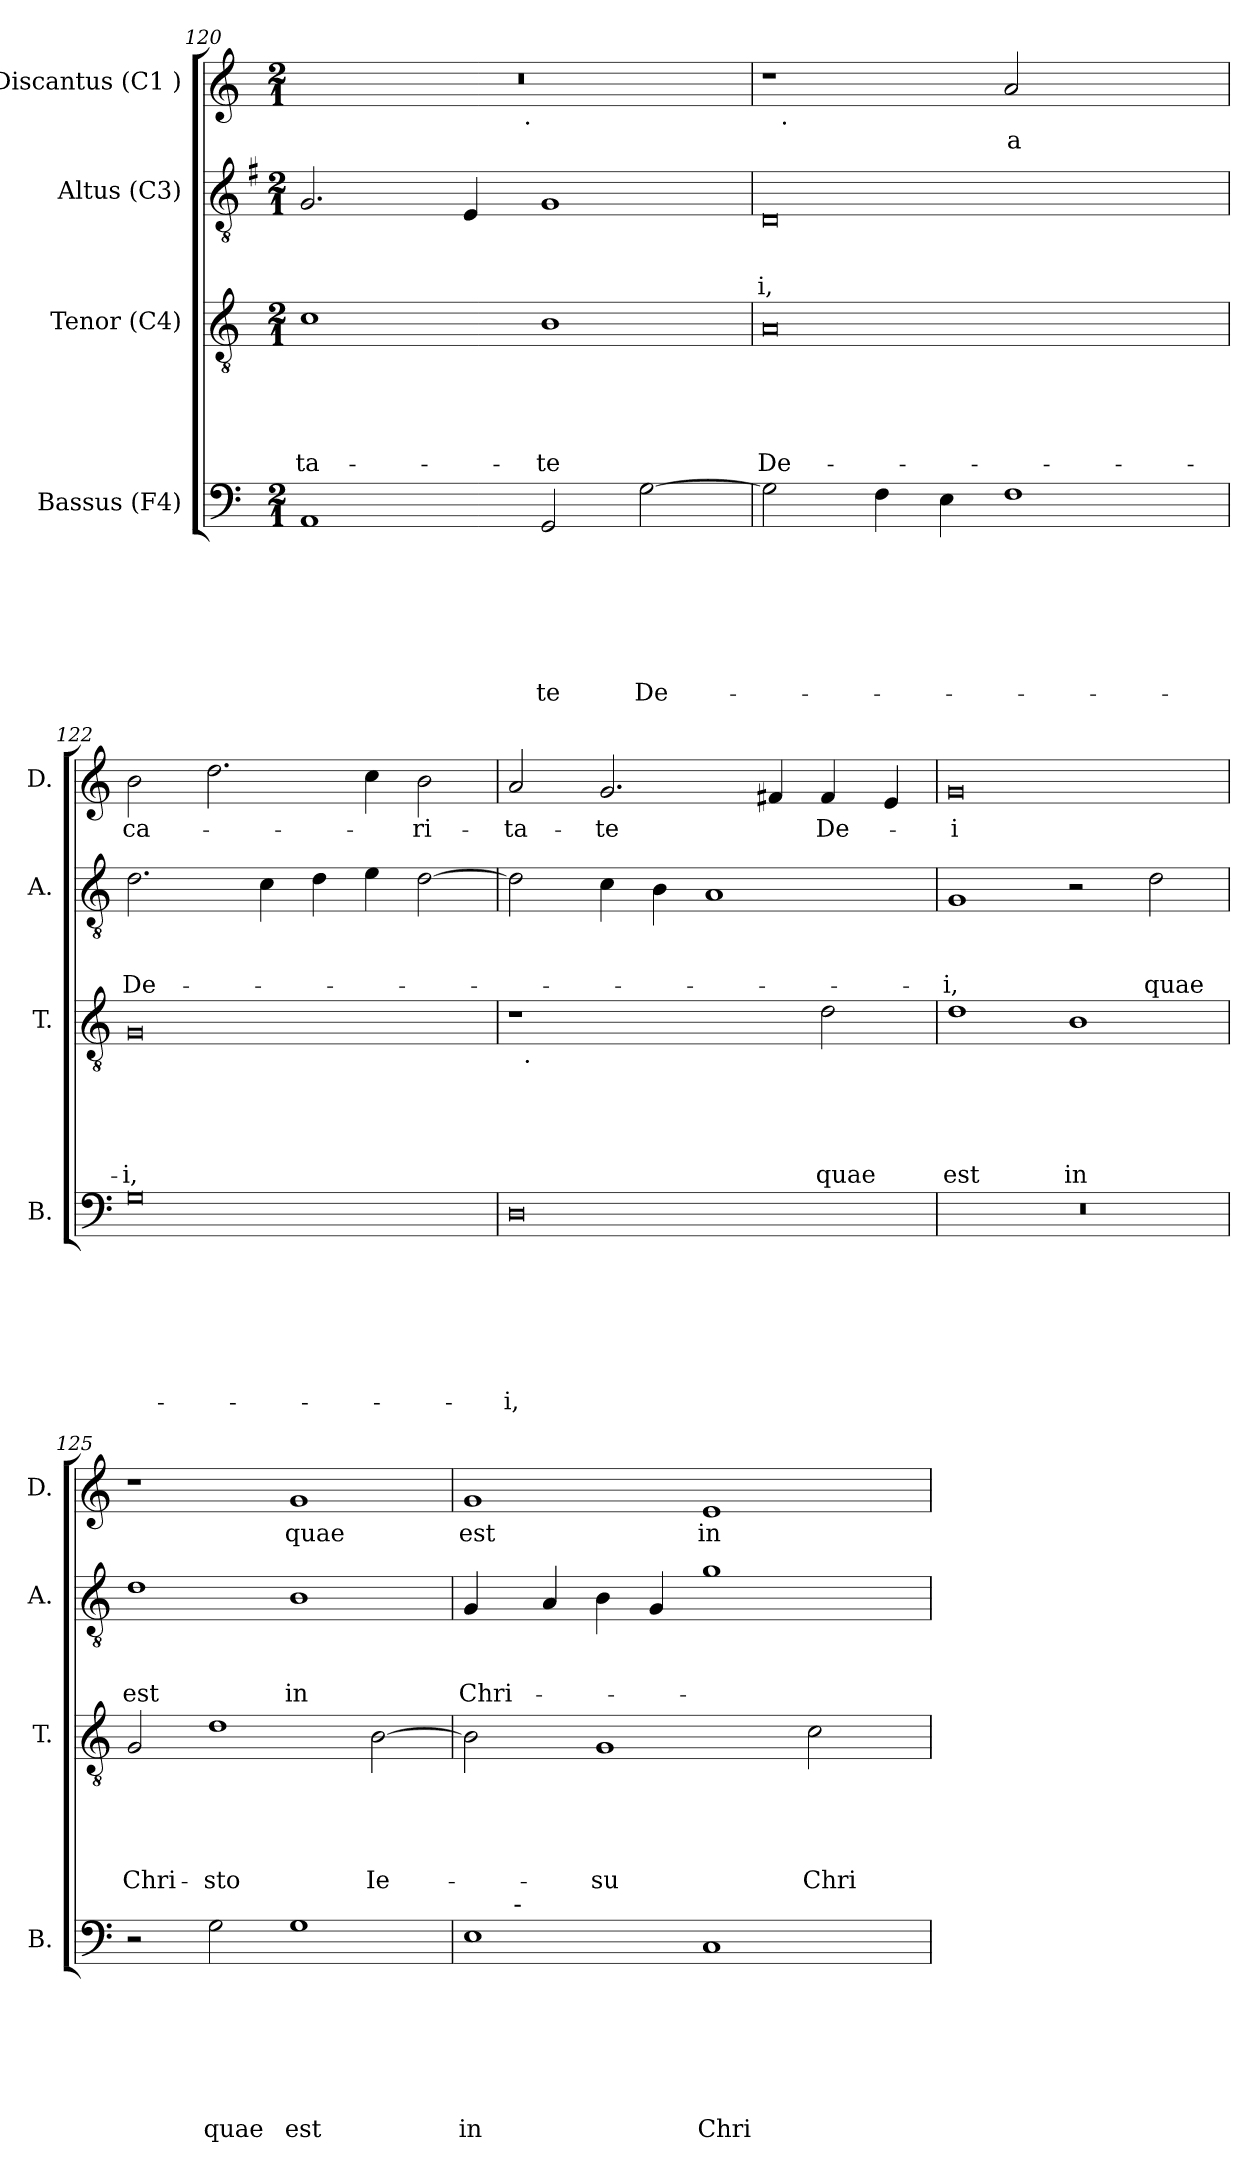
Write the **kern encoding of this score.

**kern	**text	**text	**text	**text	**text	**text	**text	**kern	**text	**text	**text	**text	**text	**kern	**text	**text	**text	**kern	**text
*part4	*part4	*part4	*part4	*part4	*part4	*part4	*part4	*part3	*part3	*part3	*part3	*part3	*part3	*part2	*part2	*part2	*part2	*part1	*part1
*staff4	*staff4	*staff4	*staff4	*staff4	*staff4	*staff4	*staff4	*staff3	*staff3	*staff3	*staff3	*staff3	*staff3	*staff2	*staff2	*staff2	*staff2	*staff1	*staff1
*I"Bassus (F4)	*	*	*	*	*	*	*	*I"Tenor (C4)	*	*	*	*	*	*I"Altus (C3)	*	*	*	*I"Discantus (C1 )	*
*I'B.	*	*	*	*	*	*	*	*I'T.	*	*	*	*	*	*I'A.	*	*	*	*I'D.	*
*clefF4	*	*	*	*	*	*	*	*clefGv2	*	*	*	*	*	*clefGv2	*	*	*	*clefG2	*
*k[]	*	*	*	*	*	*	*	*k[]	*	*	*	*	*	*k[f#]	*	*	*	*k[]	*
*C:	*	*	*	*	*	*	*	*C:	*	*	*	*	*	*G:	*	*	*	*C:	*
*M2/1	*	*	*	*	*	*	*	*M2/1	*	*	*	*	*	*M2/1	*	*	*	*M2/1	*
=120	=120	=120	=120	=120	=120	=120	=120	=120	=120	=120	=120	=120	=120	=120	=120	=120	=120	=120	=120
!	!	!	!	!	!	!	!	!	!	!	!	!	!LO:LY:b	!	!	!	!	!	!
*	*	*	*	*	*	*	*	*	*	*	*	*	*	*	*	*	*	*^	*
1AA	.	.	.	.	.	.	.	1c	.	.	.	.	-ta-	2.G/	.	.	.	0r	2ryy	.
.	.	.	.	.	.	.	.	.	.	.	.	.	.	.	.	.	.	.	4...ryy	.
.	.	.	.	.	.	.	.	.	.	.	.	.	.	4E/	.	.	.	.	.	.
!	!	!	!	!	!	!	!	!	!	!	!	!	!	!	!	!	!	!	!LO:TX:b:t=.	!
.	.	.	.	.	.	.	.	.	.	.	.	.	.	.	.	.	.	.	1ryy	.
!	!	!	!	!	!	!	!LO:LY:b	!	!	!	!	!	!LO:LY:b	!	!	!	!	!	!	!
2GG/	.	.	.	.	.	.	-te	1B	.	.	.	.	-te	1G	.	.	.	.	.	.
!	!	!	!	!	!	!	!LO:LY:b	!	!	!	!	!	!	!	!	!	!	!	!	!
[<2G\	.	.	.	.	.	.	De-	.	.	.	.	.	.	.	.	.	.	.	.	.
.	.	.	.	.	.	.	.	.	.	.	.	.	.	.	.	.	.	.	32ryy	.
!!LO:LB:g=z	!!
=121	=121	=121	=121	=121	=121	=121	=121	=121	=121	=121	=121	=121	=121	=121	=121	=121	=121	=121	=121	=121
*	*	*	*	*	*	*	*	*	*	*	*	*	*	*k[]	*	*	*	*	*	*
*	*	*	*	*	*	*	*	*	*	*	*	*	*	*C:	*	*	*	*	*	*
!	!	!	!	!	!	!	!	!	!	!	!	!	!LO:LY:b:rj	!	!	!	!LO:LY:b:rj	!	!	!
2G\]	.	.	.	.	.	.	.	0A	.	.	.	.	De-	0D	.	.	i,	1r	32ryy	.
!	!	!	!	!	!	!	!	!	!	!	!	!	!	!	!	!	!	!	!LO:TX:b:t=.	!
.	.	.	.	.	.	.	.	.	.	.	.	.	.	.	.	.	.	.	1ryy	.
4F\	.	.	.	.	.	.	.	.	.	.	.	.	.	.	.	.	.	.	.	.
4E\	.	.	.	.	.	.	.	.	.	.	.	.	.	.	.	.	.	.	.	.
!	!	!	!	!	!	!	!	!	!	!	!	!	!	!	!	!	!	!	!	!LO:LY:b
1F	.	.	.	.	.	.	.	.	.	.	.	.	.	.	.	.	.	2a/	.	a
.	.	.	.	.	.	.	.	.	.	.	.	.	.	.	.	.	.	.	2ryy	.
.	.	.	.	.	.	.	.	.	.	.	.	.	.	.	.	.	.	2ryy	.	.
.	.	.	.	.	.	.	.	.	.	.	.	.	.	.	.	.	.	.	4...ryy	.
=122	=122	=122	=122	=122	=122	=122	=122	=122	=122	=122	=122	=122	=122	=122	=122	=122	=122	=122	=122	=122
!	!	!	!	!	!	!	!	!	!	!	!	!	!LO:LY:b:rj	!	!	!	!LO:LY:b	!	!	!LO:LY:b
*	*	*	*	*	*	*	*	*	*	*	*	*	*	*	*	*	*	*v	*v	*
0G	.	.	.	.	.	.	.	0G	.	.	.	.	-i,	2.d\	.	.	De-	2b\	ca-
.	.	.	.	.	.	.	.	.	.	.	.	.	.	.	.	.	.	2.dd\	.
.	.	.	.	.	.	.	.	.	.	.	.	.	.	4c\	.	.	.	.	.
.	.	.	.	.	.	.	.	.	.	.	.	.	.	4d\	.	.	.	.	.
.	.	.	.	.	.	.	.	.	.	.	.	.	.	4e\	.	.	.	4cc\	.
!	!	!	!	!	!	!	!	!	!	!	!	!	!	!	!	!	!	!	!LO:LY:b
.	.	.	.	.	.	.	.	.	.	.	.	.	.	[>2d\	.	.	.	2b\	-ri-
=123	=123	=123	=123	=123	=123	=123	=123	=123	=123	=123	=123	=123	=123	=123	=123	=123	=123	=123	=123
!	!	!	!	!	!	!	!LO:LY:b:rj	!	!	!	!	!	!	!	!	!	!	!	!LO:LY:b
*	*	*	*	*	*	*	*	*^	*	*	*	*	*	*	*	*	*	*	*
0D	.	.	.	.	.	.	-i,	1r	32ryy	.	.	.	.	.	2d\]	.	.	.	2a/	-ta-
!	!	!	!	!	!	!	!	!	!LO:TX:b:t=.	!	!	!	!	!	!	!	!	!	!	!
.	.	.	.	.	.	.	.	.	1ryy	.	.	.	.	.	.	.	.	.	.	.
!	!	!	!	!	!	!	!	!	!	!	!	!	!	!	!	!	!	!	!	!LO:LY:b
.	.	.	.	.	.	.	.	.	.	.	.	.	.	.	4c\	.	.	.	2.g/	-te
.	.	.	.	.	.	.	.	.	.	.	.	.	.	.	4B\	.	.	.	.	.
.	.	.	.	.	.	.	.	2ryy	.	.	.	.	.	.	1A	.	.	.	.	.
.	.	.	.	.	.	.	.	.	2ryy	.	.	.	.	.	.	.	.	.	.	.
.	.	.	.	.	.	.	.	.	.	.	.	.	.	.	.	.	.	.	4f#/	.
!	!	!	!	!	!	!	!	!	!	!	!	!	!	!LO:LY:b	!	!	!	!	!	!LO:LY:b
.	.	.	.	.	.	.	.	2d\	.	.	.	.	.	quae	.	.	.	.	4f#/	De-
.	.	.	.	.	.	.	.	.	4...ryy	.	.	.	.	.	.	.	.	.	.	.
.	.	.	.	.	.	.	.	.	.	.	.	.	.	.	.	.	.	.	4e/	.
=124	=124	=124	=124	=124	=124	=124	=124	=124	=124	=124	=124	=124	=124	=124	=124	=124	=124	=124	=124	=124
!	!	!	!	!	!	!	!	!	!	!	!	!	!	!LO:LY:b	!	!	!	!LO:LY:b	!	!LO:LY:b:rj
*	*	*	*	*	*	*	*	*v	*v	*	*	*	*	*	*	*	*	*	*	*
0r	.	.	.	.	.	.	.	1d	.	.	.	.	est	1G	.	.	-i,	0g	-i
!	!	!	!	!	!	!	!	!	!	!	!	!	!LO:LY:b	!	!	!	!	!	!
.	.	.	.	.	.	.	.	1B	.	.	.	.	in	2r	.	.	.	.	.
!	!	!	!	!	!	!	!	!	!	!	!	!	!	!	!	!	!LO:LY:b	!	!
.	.	.	.	.	.	.	.	.	.	.	.	.	.	2d\	.	.	quae	.	.
=125	=125	=125	=125	=125	=125	=125	=125	=125	=125	=125	=125	=125	=125	=125	=125	=125	=125	=125	=125
!	!	!	!	!	!	!	!	!	!	!	!	!	!LO:LY:b	!	!	!	!LO:LY:b	!	!
2r	.	.	.	.	.	.	.	2G/	.	.	.	.	Chri-	1d	.	.	est	1r	.
!	!	!	!	!	!	!	!LO:LY:b	!	!	!	!	!	!LO:LY:b	!	!	!	!	!	!
2G\	.	.	.	.	.	.	quae	1d	.	.	.	.	-sto	.	.	.	.	.	.
!	!	!	!	!	!	!	!LO:LY:b	!	!	!	!	!	!	!	!	!	!LO:LY:b	!	!LO:LY:b
1G	.	.	.	.	.	.	est	.	.	.	.	.	.	1B	.	.	in	1g	quae
!	!	!	!	!	!	!	!	!	!	!	!	!	!LO:LY:b	!	!	!	!	!	!
.	.	.	.	.	.	.	.	[>2B\	.	.	.	.	Ie-	.	.	.	.	.	.
!!LO:PB:g=z
=126	=126	=126	=126	=126	=126	=126	=126	=126	=126	=126	=126	=126	=126	=126	=126	=126	=126	=126	=126
!	!	!	!	!	!	!	!LO:LY:b	!	!	!	!	!	!	!	!	!	!LO:LY:b	!	!LO:LY:b
*^	*	*	*	*	*	*	*	*	*	*	*	*	*	*	*	*	*	*	*
1E	8ryy	.	.	.	.	.	.	in	2B\]	.	.	.	.	.	4G/	.	.	Chri-	1g	est
.	32ryy	.	.	.	.	.	.	.	.	.	.	.	.	.	.	.	.	.	.	.
!	!LO:TX:a:t=-	!	!	!	!	!	!	!	!	!	!	!	!	!	!	!	!	!	!	!
.	1ryy	.	.	.	.	.	.	.	.	.	.	.	.	.	.	.	.	.	.	.
.	.	.	.	.	.	.	.	.	.	.	.	.	.	.	4A/	.	.	.	.	.
!	!	!	!	!	!	!	!	!	!	!	!	!	!	!LO:LY:b	!	!	!	!	!	!
.	.	.	.	.	.	.	.	.	1G	.	.	.	.	-su	4B\	.	.	.	.	.
.	.	.	.	.	.	.	.	.	.	.	.	.	.	.	4G/	.	.	.	.	.
!	!	!	!	!	!	!	!	!LO:LY:b	!	!	!	!	!	!	!	!	!	!	!	!LO:LY:b
1C	.	.	.	.	.	.	.	Chri-	.	.	.	.	.	.	1g	.	.	.	1e	in
.	2ryy	.	.	.	.	.	.	.	.	.	.	.	.	.	.	.	.	.	.	.
!	!	!	!	!	!	!	!	!	!	!	!	!	!	!LO:LY:b	!	!	!	!	!	!
.	.	.	.	.	.	.	.	.	2c\	.	.	.	.	Chri-	.	.	.	.	.	.
.	4ryy	.	.	.	.	.	.	.	.	.	.	.	.	.	.	.	.	.	.	.
.	16.ryy	.	.	.	.	.	.	.	.	.	.	.	.	.	.	.	.	.	.	.
*v	*v	*	*	*	*	*	*	*	*	*	*	*	*	*	*	*	*	*	*	*
=	=	=	=	=	=	=	=	=	=	=	=	=	=	=	=	=	=	=	=
*-	*-	*-	*-	*-	*-	*-	*-	*-	*-	*-	*-	*-	*-	*-	*-	*-	*-	*-	*-
